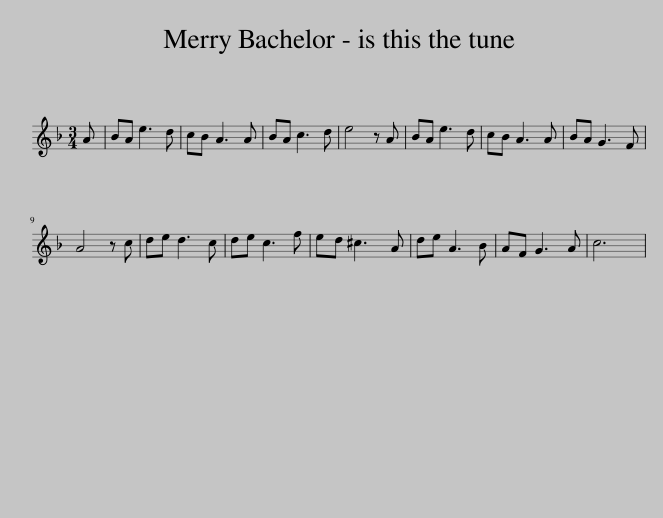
X:1
L:1/8
M:3/4
I:linebreak $
K:F
V:1 treble
V:1
 A | BA e3 d | cB A3 A | BA c3 d | e4 z A | %5
 BA e3 d | cB A3 A | BA G3 F |$ A4 z c | de d3 c | %10
 de c3 f | ed ^c3 A | de A3 B | AF G3 A | c6 | %15
